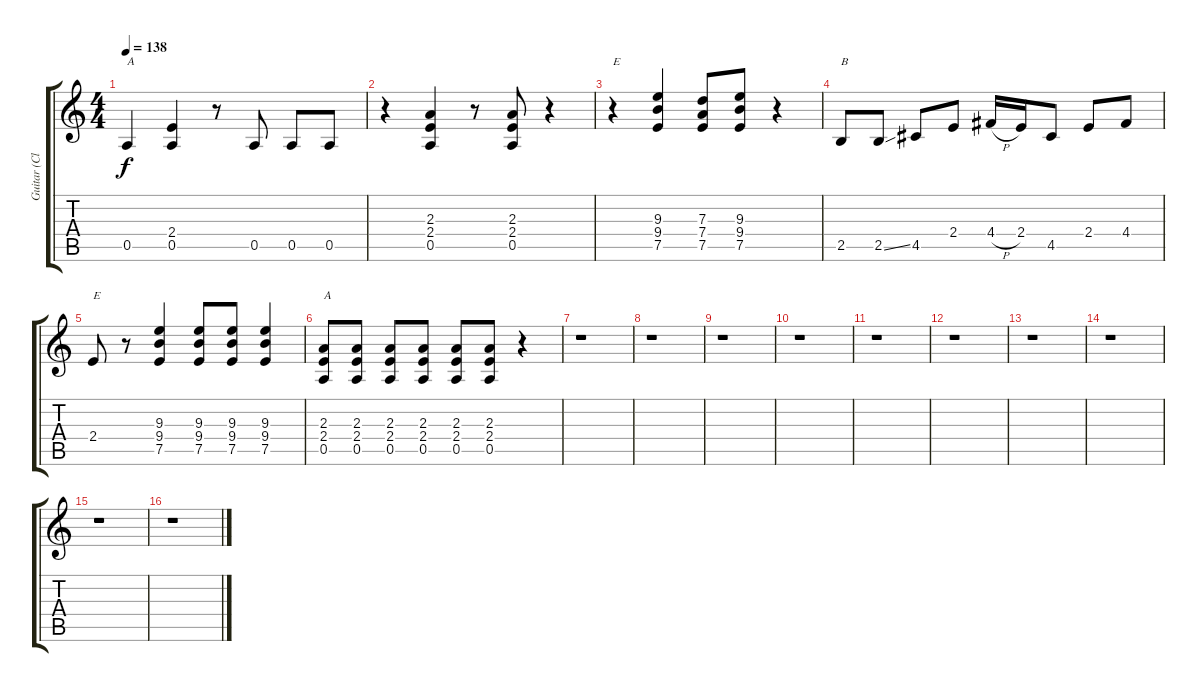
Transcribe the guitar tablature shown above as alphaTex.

\track ("Guitar (Clean)" "Guitar (Cl") {instrument electricguitarclean}
\staff {score tabs}
\tuning (E4 B3 G3 D3 A2 E2) {hide}
\ts (4 4)
\tempo 138
\clef g2
\ks c
0.5.4{txt "A" dy f} (2.4 0.5).4 r.8 0.5.8 0.5.8 0.5.8 |
r.4 (2.3 2.4 0.5).4 r.8 (2.3 2.4 0.5).8 r.4 |
r.4{txt "E"} (9.3 9.4 7.5).4 (7.3 7.4 7.5).8 (9.3 9.4 7.5).8 r.4 |
2.5.8{txt "B"} 2.5{ss}.8 4.5.8 2.4.8 4.4{h}.16 2.4.16 4.5.8 2.4.8 4.4.8 |
2.4.8{txt "E"} r.8 (9.3 9.4 7.5).4 (9.3 9.4 7.5).8 (9.3 9.4 7.5).8 (9.3 9.4 7.5).4 |
(2.3 2.4 0.5).8{txt "A"} (2.3 2.4 0.5).8 (2.3 2.4 0.5).8 (2.3 2.4 0.5).8 (2.3 2.4 0.5).8 (2.3 2.4 0.5).8 r.4 |
r.1 |
r.1 |
r.1 |
r.1 |
r.1 |
r.1 |
r.1 |
r.1 |
r.1 |
r.1
